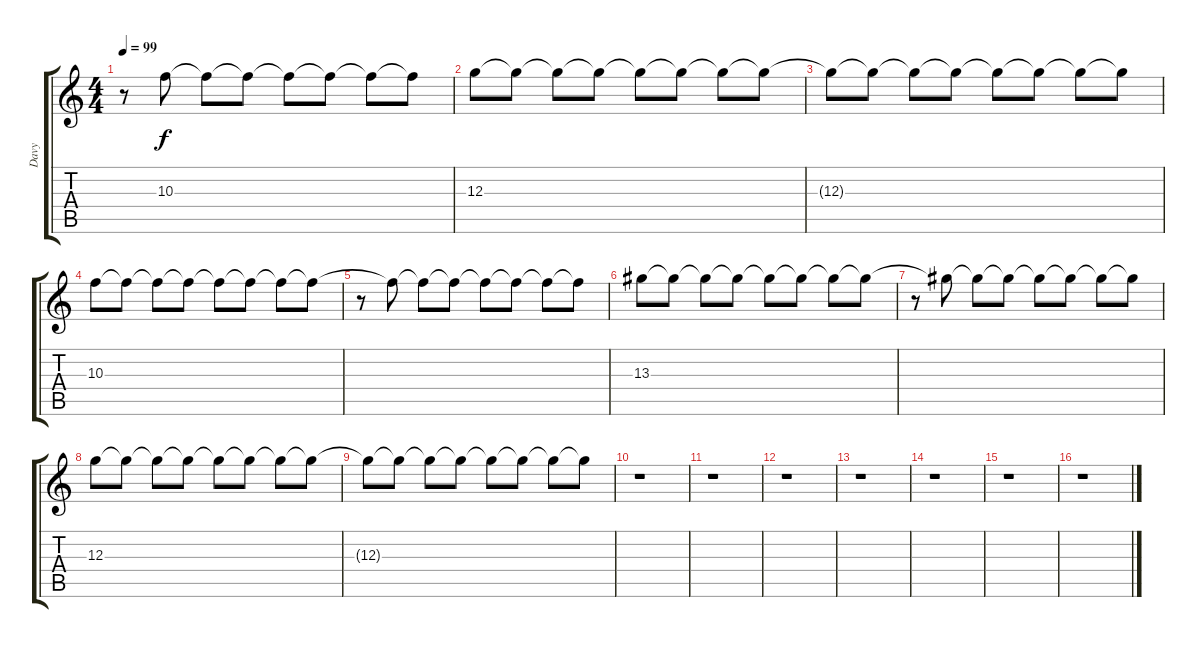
\track ("Davy" "Davy") {instrument overdrivenguitar}
\staff {score tabs}
\tuning (E4 B3 G3 D3 A2 E2) {hide}
\ts (4 4)
\tempo 99
\clef g2
\ks c
r.8{dy f} 10.3{t}.8 10.3{t}.8 10.3{t}.8 10.3{t}.8 10.3{t}.8 10.3{t}.8 10.3{t}.8 |
12.3.8 12.3{t}.8 12.3{t}.8 12.3{t}.8 12.3{t}.8 12.3{t}.8 12.3{t}.8 12.3{t}.8 |
12.3{t}.8 12.3{t}.8 12.3{t}.8 12.3{t}.8 12.3{t}.8 12.3{t}.8 12.3{t}.8 12.3{t}.8 |
10.3.8 10.3{t}.8 10.3{t}.8 10.3{t}.8 10.3{t}.8 10.3{t}.8 10.3{t}.8 10.3{t}.8 |
r.8 10.3{t}.8 10.3{t}.8 10.3{t}.8 10.3{t}.8 10.3{t}.8 10.3{t}.8 10.3{t}.8 |
13.3.8 13.3{t}.8 13.3{t}.8 13.3{t}.8 13.3{t}.8 13.3{t}.8 13.3{t}.8 13.3{t}.8 |
r.8 13.3{t}.8 13.3{t}.8 13.3{t}.8 13.3{t}.8 13.3{t}.8 13.3{t}.8 13.3{t}.8 |
12.3.8 12.3{t}.8 12.3{t}.8 12.3{t}.8 12.3{t}.8 12.3{t}.8 12.3{t}.8 12.3{t}.8 |
12.3{t}.8 12.3{t}.8 12.3{t}.8 12.3{t}.8 12.3{t}.8 12.3{t}.8 12.3{t}.8 12.3{t}.8 |
r.1 |
r.1 |
r.1 |
r.1 |
r.1 |
r.1 |
r.1
